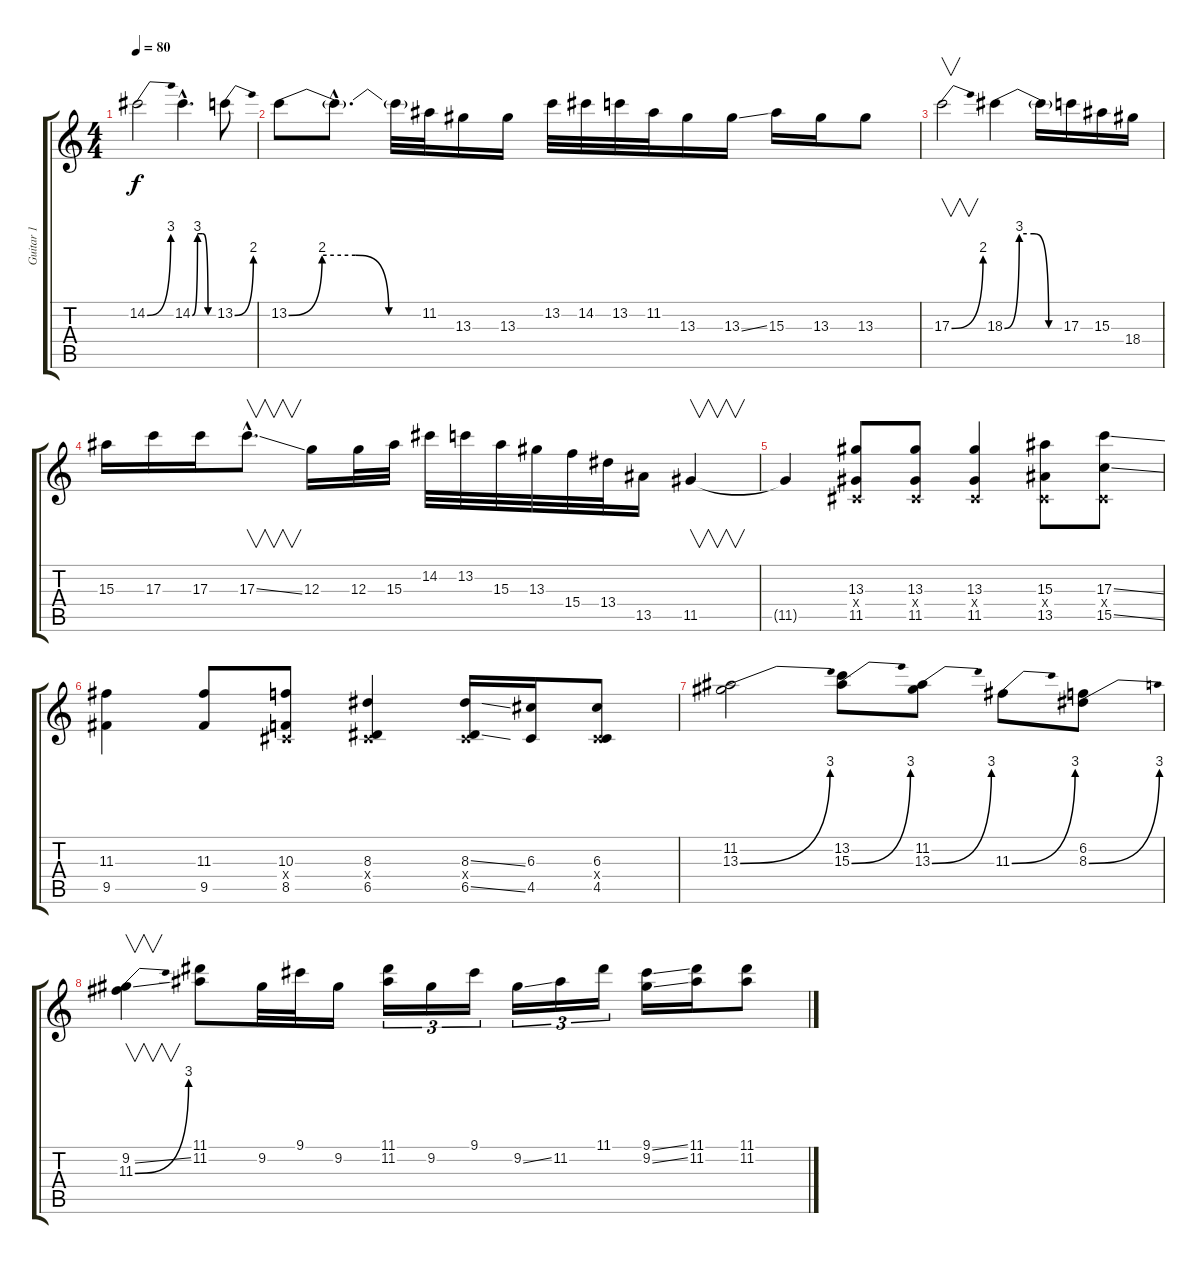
\track ("Guitar 1" "Guitar 1") {instrument distortionguitar}
\staff {score tabs}
\tuning (E4 B3 G3 D3 A2 E2) {hide}
\ts (4 4)
\tempo 80
\clef g2
\ks c
14.2{be (bend 0 0 60 12)}.2{dy f} 14.2{be (custom 0 0 15 12 30 12 45 0 60 0) hac}.4{d} 13.2{be (bend 0 0 60 8)}.8 |
13.2{be (custom 0 0 15 8 30 8 45 0 60 0)}.8 13.2{hac t}.8{d} 13.2{t}.32 11.2.32 13.3.16 13.3.16 13.2.32 14.2.32 13.2.32 11.2.32 13.3.16 13.3{ss}.16 15.3.16 13.3.16 13.3.8 |
17.3{be (bend 0 0 60 8)}.2{v} 18.3{be (custom 0 0 15 12 30 12 45 0 60 0)}.4 18.3{t}.16 17.3.16 15.3.16 18.4.16 |
15.3.16 17.3.16 17.3.16 17.3{ss hac}.8{v d} 12.3.16 12.3.32 15.3.32 14.2.32 13.2.32 15.3.32 13.3.32 15.4.32 13.4.32 13.5.16 11.5.4{v} |
11.5{t}.4 (13.3 -1.4{x} 11.5).8 (13.3 -1.4{x} 11.5).8 (13.3 -1.4{x} 11.5).4 (15.3 -1.4{x} 13.5).8 (17.3{ss} -1.4{x} 15.5{ss}).8 |
(11.3 9.5).4 (11.3 9.5).8 (10.3 -1.4{x} 8.5).8 (8.3 -1.4{x} 6.5).4 (8.3{ss} -1.4{x} 6.5{ss}).16 (6.3 4.5).16 (6.3 -1.4{x} 4.5).8 |
(11.2 13.3{be (bend 0 0 60 12)}).2 (13.2 15.3{be (bend 0 0 60 12)}).8 (11.2 13.3{be (bend 0 0 60 12)}).8 11.3{be (bend 0 0 60 12)}.8 (6.2 8.3{be (bend 0 0 60 12)}).8 |
(9.2{ss} 11.3{be (bend 0 0 60 12)}).4{v} (11.1 11.2).8 9.2.32 9.1.32 9.2.16 (11.1 11.2).16{tu (3 2)} 9.2.16{tu (3 2)} 9.1.16{tu (3 2)} 9.2{ss}.16{tu (3 2)} 11.2.16{tu (3 2)} 11.1.16{tu (3 2)} (9.1{ss} 9.2{ss}).16 (11.1 11.2).16 (11.1{ss} 11.2).8
